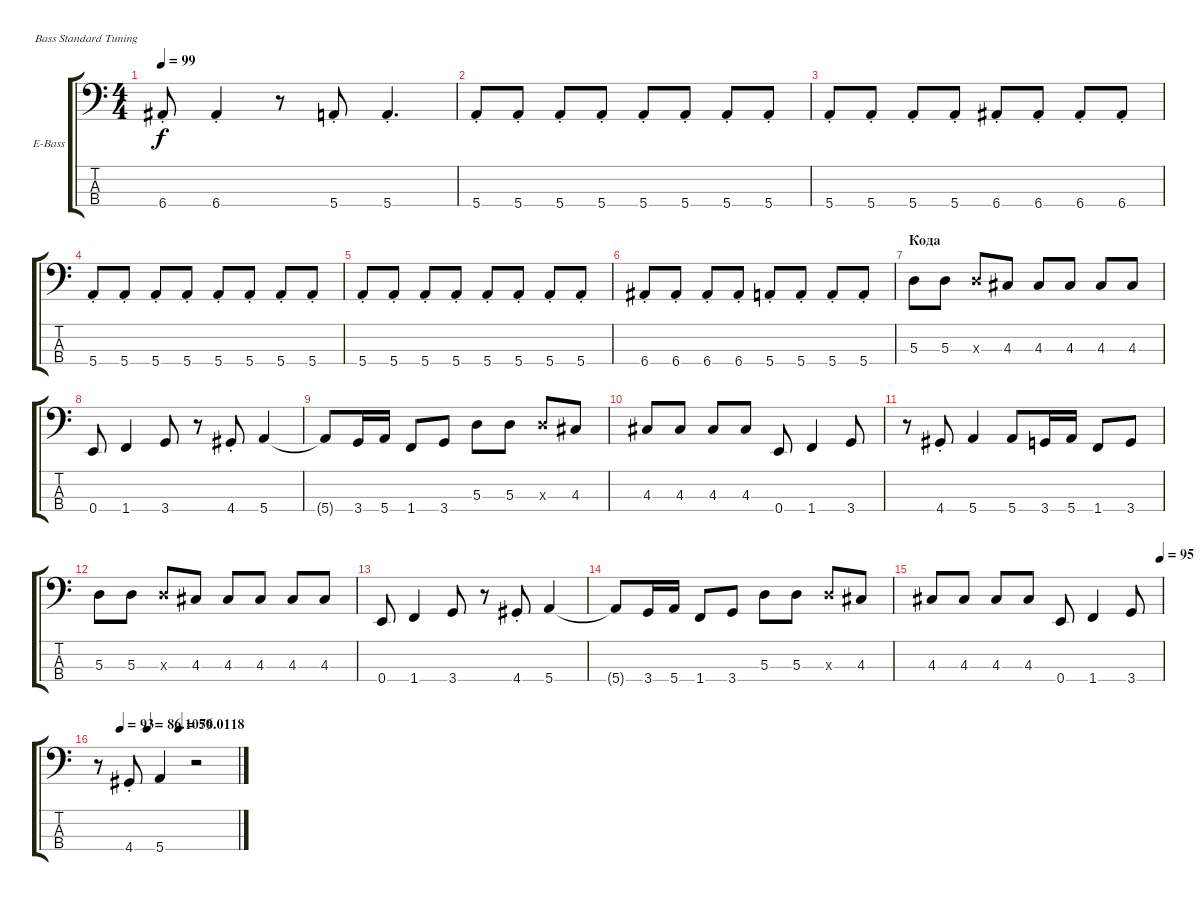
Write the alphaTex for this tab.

\defaultSystemsLayout 4
\bracketExtendMode groupsimilarinstruments
\firstSystemTrackNameOrientation horizontal
\otherSystemsTrackNameOrientation horizontal
\track ("А. Андреев" "E-Bass") {instrument electricbassfinger}
\staff {score tabs}
\tuning (G2 D2 A1 E1)
\ts (4 4)
\tempo 99
\clef f4
\ks c
6.4{st}.8{dy f} 6.4{st}.4 r.8 5.4{st}.8 5.4{st}.4{d} |
5.4{st}.8 5.4{st}.8 5.4{st}.8 5.4{st}.8 5.4{st}.8 5.4{st}.8 5.4{st}.8 5.4{st}.8 |
5.4{st}.8 5.4{st}.8 5.4{st}.8 5.4{st}.8 6.4{st}.8 6.4{st}.8 6.4{st}.8 6.4{st}.8 |
5.4{st}.8 5.4{st}.8 5.4{st}.8 5.4{st}.8 5.4{st}.8 5.4{st}.8 5.4{st}.8 5.4{st}.8 |
5.4{st}.8 5.4{st}.8 5.4{st}.8 5.4{st}.8 5.4{st}.8 5.4{st}.8 5.4{st}.8 5.4{st}.8 |
6.4{st}.8 6.4{st}.8 6.4{st}.8 6.4{st}.8 5.4{st}.8 5.4{st}.8 5.4{st}.8 5.4{st}.8 |
\section ("" "Кода")
5.3.8 5.3.8 5.3{x}.8 4.3.8 4.3.8 4.3.8 4.3.8 4.3.8 |
0.4.8 1.4.4 3.4.8 r.8 4.4{st}.8 5.4.4 |
5.4{t}.8 3.4.16 5.4.16 1.4.8 3.4.8 5.3.8 5.3.8 5.3{x}.8 4.3.8 |
4.3.8 4.3.8 4.3.8 4.3.8 0.4.8 1.4.4 3.4.8 |
r.8 4.4{st}.8 5.4.4 5.4.8 3.4.16 5.4.16 1.4.8 3.4.8 |
5.3.8 5.3.8 5.3{x}.8 4.3.8 4.3.8 4.3.8 4.3.8 4.3.8 |
0.4.8 1.4.4 3.4.8 r.8 4.4{st}.8 5.4.4 |
5.4{t}.8 3.4.16 5.4.16 1.4.8 3.4.8 5.3.8 5.3.8 5.3{x}.8 4.3.8 |
\tempo (95 0.99375)
4.3.8 4.3.8 4.3.8 4.3.8 0.4.8 1.4.4 3.4.8 |
\tempo (93 0.1625)
\tempo (86.1059 0.35625)
\tempo (76.0118 0.58125)
r.8 4.4{st}.8 5.4.4 r.2
